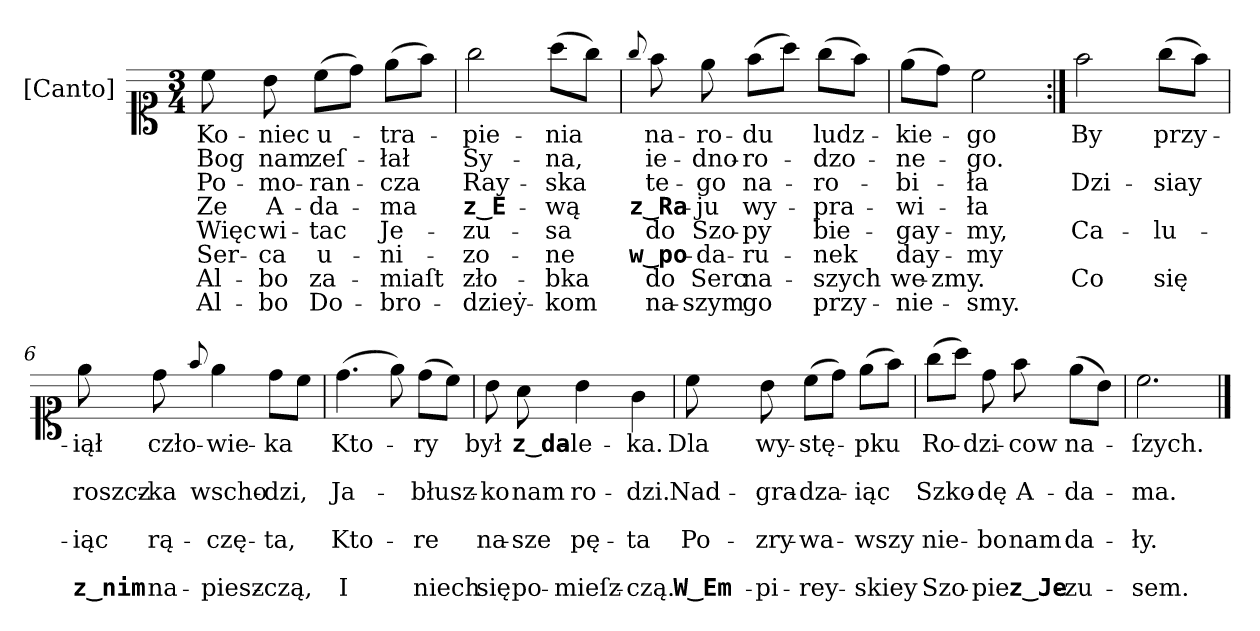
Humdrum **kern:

**kern	**text	**text	**text	**text	**text	**text	**text	**text
*part1	*part1	*part1	*part1	*part1	*part1	*part1	*part1	*part1
*staff1	*staff1	*staff1	*staff1	*staff1	*staff1	*staff1	*staff1	*staff1
*I"[Canto]	*	*	*	*	*	*	*	*
*clefC1	*	*	*	*	*	*	*	*
*k[]	*	*	*	*	*	*	*	*
*C:	*	*	*	*	*	*	*	*
*M3/4	*	*	*	*	*	*	*	*
=1	=1	=1	=1	=1	=1	=1	=1	=1
8cc\	Ko-	Bog	Po-	Ze	Więc	Ser-	Al-	Al-
8b\	-niec	nam	-mo-	A-	wi-	-ca	-bo	-bo
(8cc\L	u-	zeſ-	-ran-	-da-	-tac	u-	za-	Do-
8dd\J)	.	.	.	.	.	.	.	.
(8ee\L	-tra-	-łał	-cza	-ma	Je-	-ni-	-miaſt	-bro-
8ff\J)	.	.	.	.	.	.	.	.
=2	=2	=2	=2	=2	=2	=2	=2	=2
2gg\	-pie-	Sy-	Ray-	z_E-	-zu-	-zo-	zło-	-dzieẏ-
(8aa\L	-nia	-na,	-ska	-wą	-sa	-ne	-bka	-kom
8gg\J)	.	.	.	.	.	.	.	.
=3	=3	=3	=3	=3	=3	=3	=3	=3
8qqgg/	.	.	.	.	.	.	.	.
8ff\	na-	ie-	te-	z_Ra-	do	w_po-	do	na-
8ee\	-ro-	-dno-	-go	-ju	Szo-	-da-	Serc	-szym
(8ff\L	-du	-ro-	na-	wy-	-py	-ru-	na-	go
8aa\J)	.	.	.	.	.	.	.	.
(8gg\L	ludz-	-dzo-	-ro-	-pra-	bie-	-nek	-szych	przy-
8ff\J)	.	.	.	.	.	.	.	.
=4	=4	=4	=4	=4	=4	=4	=4	=4
(8ee\L	-kie-	-ne-	-bi-	-wi-	-gay-	day-	we-	-nie-
8dd\J)	.	.	.	.	.	.	-zmy.	.
2cc\	-go	go.	-ła	ła	-my,	-my	.	-smy.
=5:|!	=5:|!	=5:|!	=5:|!	=5:|!	=5:|!	=5:|!	=5:|!	=5:|!
2ff\	By	.	Dzi-	.	Ca-	.	Co	.
(8gg\L	przy-	.	-siay	.	-lu-	.	się	.
8ff\J)	.	.	.	.	.	.	.	.
=6	=6	=6	=6	=6	=6	=6	=6	=6
8ee\	-iął	.	roszcz-	.	-iąc	.	z_nim	.
8dd\	czło-	.	-ka	.	rą-	.	na-	.
8qqff/	.	.	.	.	.	.	.	.
4ee\	-wie-	.	wscho-	.	-czę-	.	-piesz-	.
8dd\L	-ka	.	-dzi,	.	-ta,	.	-czą,	.
8cc\J	.	.	.	.	.	.	.	.
=7	=7	=7	=7	=7	=7	=7	=7	=7
(4.dd\	Kto-	.	Ja-	.	Kto-	.	I	.
8ee\)	.	.	.	.	.	.	.	.
(8dd\L	-ry	.	-błusz-	.	-re	.	niech	.
8cc\J)	.	.	.	.	.	.	.	.
=8	=8	=8	=8	=8	=8	=8	=8	=8
8b\	był	.	-ko	.	na-	.	się	.
8a\	z_da-	.	nam	.	-sze	.	po-	.
4b\	-le-	.	ro-	.	pę-	.	-mieſz-	.
4g\	-ka.	.	-dzi.	.	-ta	.	-czą.	.
=9	=9	=9	=9	=9	=9	=9	=9	=9
8cc\	Dla	.	Nad-	.	Po-	.	W_Em-	.
8b\	wy-	.	-gra-	.	-zry-	.	-pi-	.
(8cc\L	-stę-	.	-dza-	.	-wa-	.	-rey-	.
8dd\J)	.	.	.	.	.	.	.	.
(8ee\L	-pku	.	-iąc	.	-wszy	.	-skiey	.
8ff\J)	.	.	.	.	.	.	.	.
=10	=10	=10	=10	=10	=10	=10	=10	=10
(8gg\L	Ro-	.	Szko-	.	nie-	.	Szo-	.
8aa\J)	.	.	.	.	.	.	.	.
8dd\	-dzi-	.	-dę	.	-bo	.	-pie	.
8ff\	-cow	.	A-	.	nam	.	z_Je-	.
(8ee\L	na-	.	-da-	.	da-	.	-zu-	.
8b\J)	.	.	.	.	.	.	.	.
=11	=11	=11	=11	=11	=11	=11	=11	=11
2.cc\	-ſzych.	.	-ma.	.	-ły.	.	-sem.	.
==	==	==	==	==	==	==	==	==
*-	*-	*-	*-	*-	*-	*-	*-	*-
